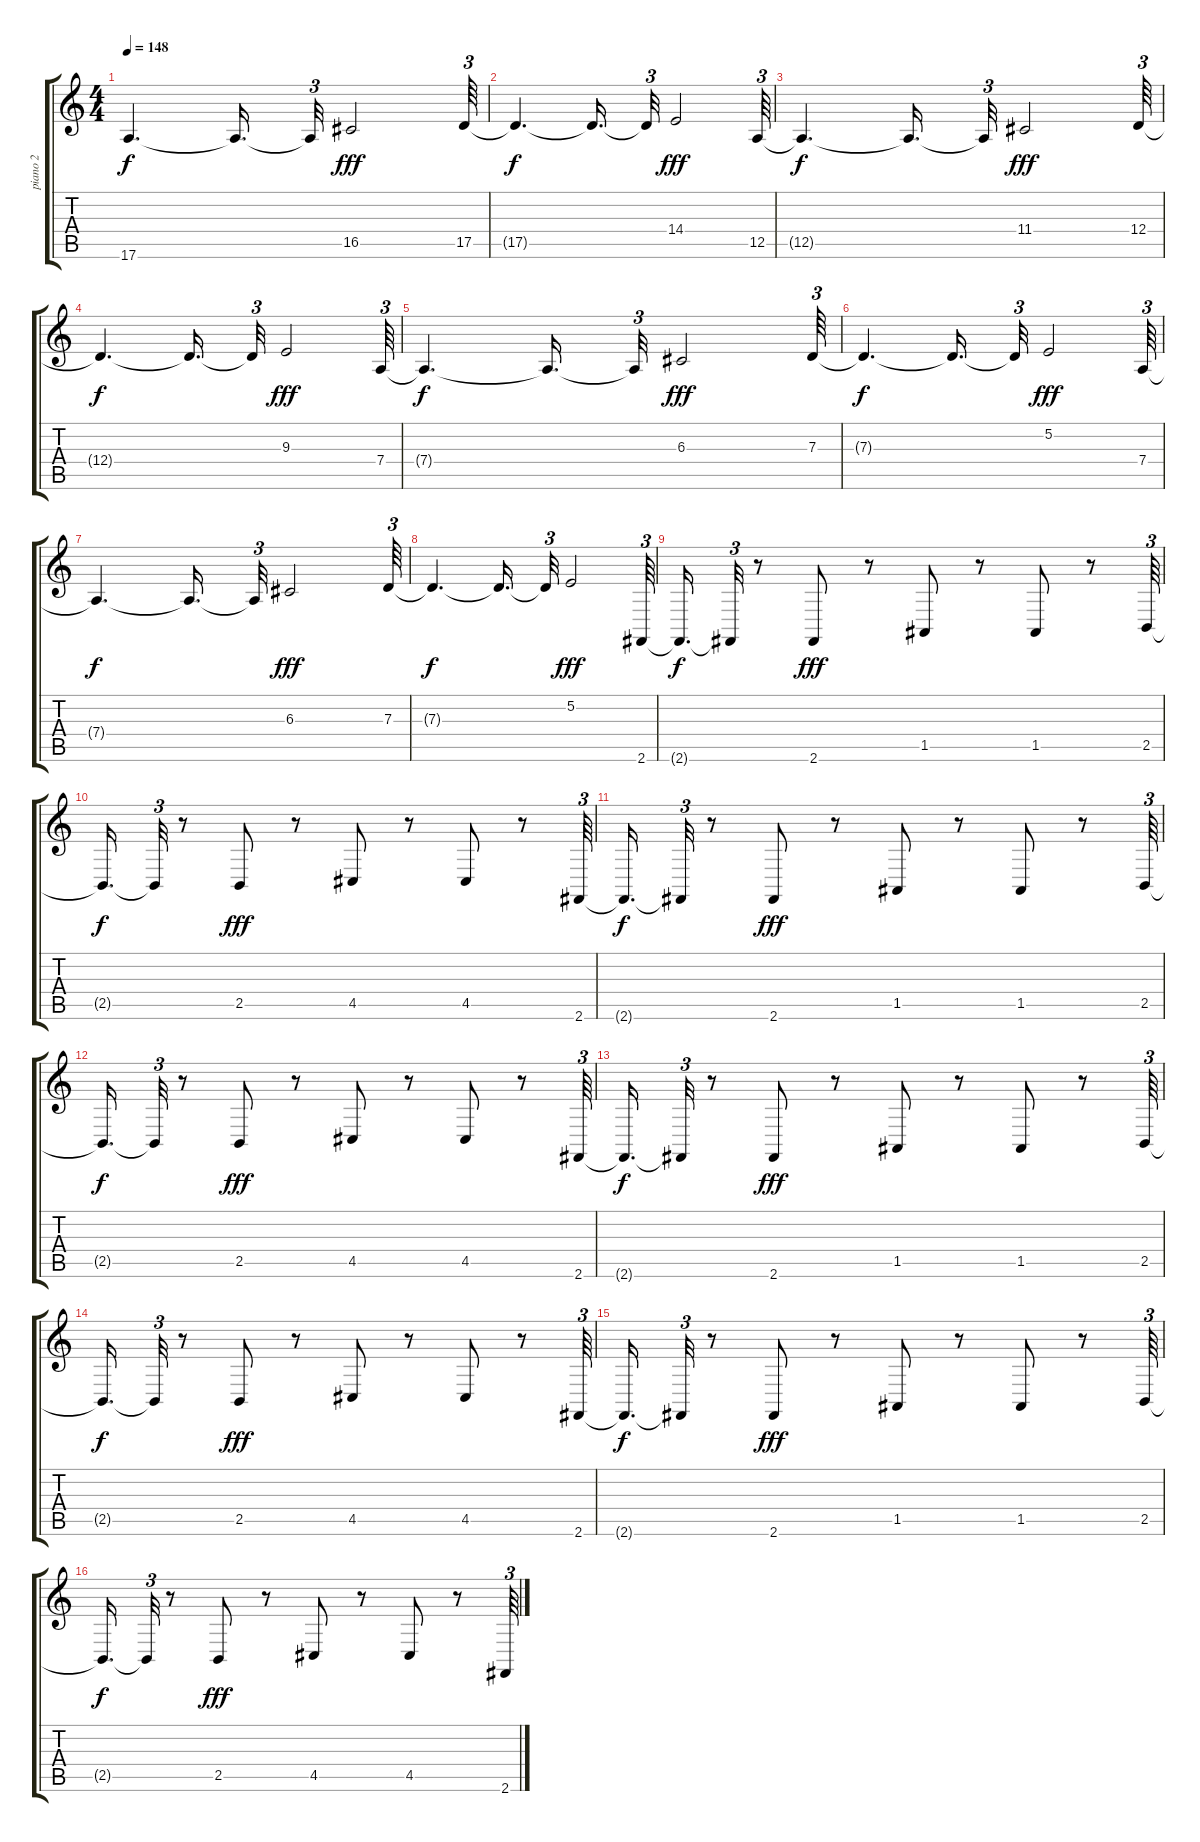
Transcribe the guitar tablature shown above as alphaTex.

\track ("piano 2" "piano 2") {instrument brightacousticpiano}
\staff {score tabs}
\tuning (E4 B3 G3 D3 A2 E2) {hide}
\ts (4 4)
\tempo 148
\clef g2
\ks c
17.6{t}.4{d dy f} 17.6{t}.16{d} 17.6{t}.32{tu (3 2)} 16.5.2{dy fff} 17.5.64{tu (3 2)} |
17.5{t}.4{d dy f} 17.5{t}.16{d} 17.5{t}.32{tu (3 2)} 14.4.2{dy fff} 12.5.64{tu (3 2)} |
12.5{t}.4{d dy f} 12.5{t}.16{d} 12.5{t}.32{tu (3 2)} 11.4.2{dy fff} 12.4.64{tu (3 2)} |
12.4{t}.4{d dy f} 12.4{t}.16{d} 12.4{t}.32{tu (3 2)} 9.3.2{dy fff} 7.4.64{tu (3 2)} |
7.4{t}.4{d dy f} 7.4{t}.16{d} 7.4{t}.32{tu (3 2)} 6.3.2{dy fff} 7.3.64{tu (3 2)} |
7.3{t}.4{d dy f} 7.3{t}.16{d} 7.3{t}.32{tu (3 2)} 5.2.2{dy fff} 7.4.64{tu (3 2)} |
7.4{t}.4{d dy f} 7.4{t}.16{d} 7.4{t}.32{tu (3 2)} 6.3.2{dy fff} 7.3.64{tu (3 2)} |
7.3{t}.4{d dy f} 7.3{t}.16{d} 7.3{t}.32{tu (3 2)} 5.2.2{dy fff} 2.6.64{tu (3 2)} |
2.6{t}.16{d dy f} 2.6{t}.32{tu (3 2)} r.8 2.6.8{dy fff} r.8 1.5.8 r.8 1.5.8 r.8 2.5.64{tu (3 2)} |
2.5{t}.16{d dy f} 2.5{t}.32{tu (3 2)} r.8 2.5.8{dy fff} r.8 4.5.8 r.8 4.5.8 r.8 2.6.64{tu (3 2)} |
2.6{t}.16{d dy f} 2.6{t}.32{tu (3 2)} r.8 2.6.8{dy fff} r.8 1.5.8 r.8 1.5.8 r.8 2.5.64{tu (3 2)} |
2.5{t}.16{d dy f} 2.5{t}.32{tu (3 2)} r.8 2.5.8{dy fff} r.8 4.5.8 r.8 4.5.8 r.8 2.6.64{tu (3 2)} |
2.6{t}.16{d dy f} 2.6{t}.32{tu (3 2)} r.8 2.6.8{dy fff} r.8 1.5.8 r.8 1.5.8 r.8 2.5.64{tu (3 2)} |
2.5{t}.16{d dy f} 2.5{t}.32{tu (3 2)} r.8 2.5.8{dy fff} r.8 4.5.8 r.8 4.5.8 r.8 2.6.64{tu (3 2)} |
2.6{t}.16{d dy f} 2.6{t}.32{tu (3 2)} r.8 2.6.8{dy fff} r.8 1.5.8 r.8 1.5.8 r.8 2.5.64{tu (3 2)} |
2.5{t}.16{d dy f} 2.5{t}.32{tu (3 2)} r.8 2.5.8{dy fff} r.8 4.5.8 r.8 4.5.8 r.8 2.6.64{tu (3 2)}
